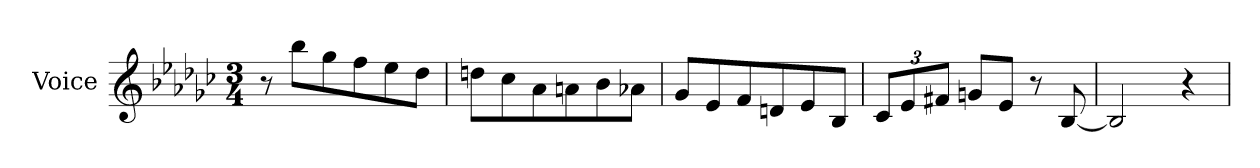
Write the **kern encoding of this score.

**kern
*part1
*staff1
*I"Voice
*I'Voice
*clefG2
*k[b-e-a-d-g-c-]
*M3/4
=1
8r
8bb-\L
8gg-\
8ff\
8ee-\
8dd-\J
=2
8ddn\L
8cc-\
8a-\
8an\
8b-\
8a-X\J
=3
8g-/L
8e-/
8f/
8dn/
8e-/
8B-/J
=4
12c-/L
12e-/
12f#X/J
8gn/L
8e-/J
8r
[<8B-/
=5
2B-/]
4r
=
*-
